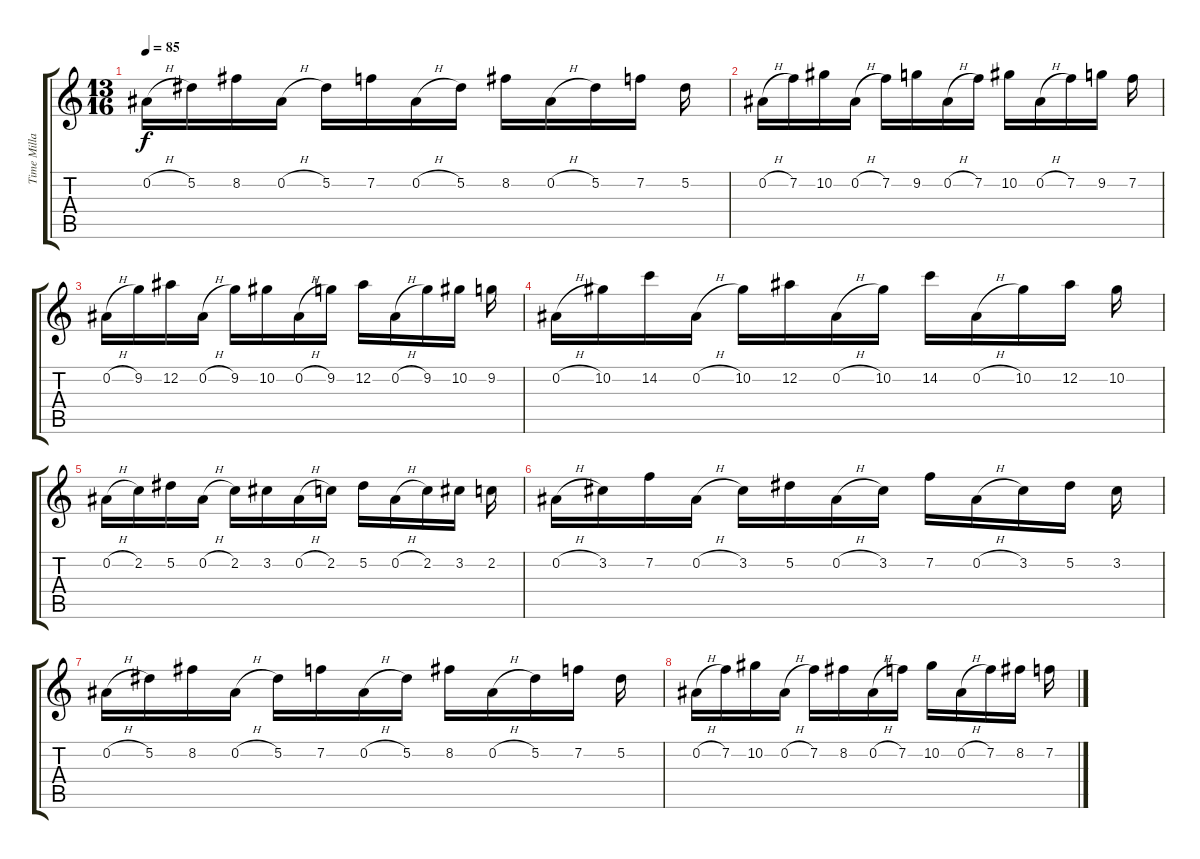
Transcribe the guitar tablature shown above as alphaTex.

\track ("Time Millar" "Time Milla") {instrument distortionguitar}
\staff {score tabs}
\tuning (Eb4 Bb3 Gb3 Db3 Ab2 Eb2) {hide}
\ts (13 16)
\tempo 85
\clef g2
\ks c
0.2{h}.16{dy f} 5.2.16 8.2.16 0.2{h}.16 5.2.16 7.2.16 0.2{h}.16 5.2.16 8.2.16 0.2{h}.16 5.2.16 7.2.16 5.2.16 |
0.2{h}.16 7.2.16 10.2.16 0.2{h}.16 7.2.16 9.2.16 0.2{h}.16 7.2.16 10.2.16 0.2{h}.16 7.2.16 9.2.16 7.2.16 |
0.2{h}.16 9.2.16 12.2.16 0.2{h}.16 9.2.16 10.2.16 0.2{h}.16 9.2.16 12.2.16 0.2{h}.16 9.2.16 10.2.16 9.2.16 |
0.2{h}.16 10.2.16 14.2.16 0.2{h}.16 10.2.16 12.2.16 0.2{h}.16 10.2.16 14.2.16 0.2{h}.16 10.2.16 12.2.16 10.2.16 |
0.2{h}.16 2.2.16 5.2.16 0.2{h}.16 2.2.16 3.2.16 0.2{h}.16 2.2.16 5.2.16 0.2{h}.16 2.2.16 3.2.16 2.2.16 |
0.2{h}.16 3.2.16 7.2.16 0.2{h}.16 3.2.16 5.2.16 0.2{h}.16 3.2.16 7.2.16 0.2{h}.16 3.2.16 5.2.16 3.2.16 |
0.2{h}.16 5.2.16 8.2.16 0.2{h}.16 5.2.16 7.2.16 0.2{h}.16 5.2.16 8.2.16 0.2{h}.16 5.2.16 7.2.16 5.2.16 |
0.2{h}.16 7.2.16 10.2.16 0.2{h}.16 7.2.16 8.2.16 0.2{h}.16 7.2.16 10.2.16 0.2{h}.16 7.2.16 8.2.16 7.2.16
